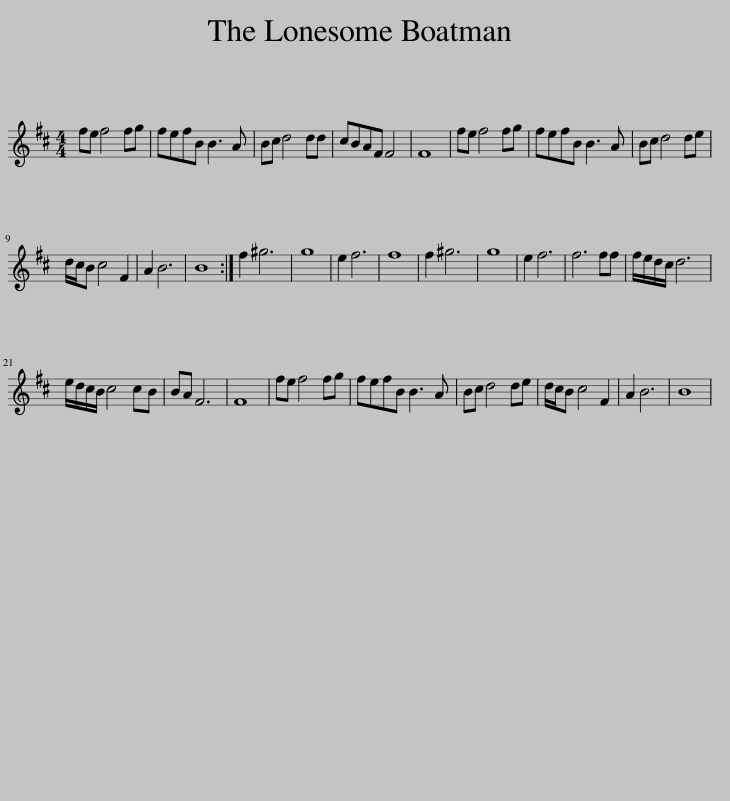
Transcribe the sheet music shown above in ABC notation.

X:1
L:1/8
M:4/4
I:linebreak $
K:D
V:1 treble
V:1
 fe f4 fg | fefB B3 A | Bc d4 dd | cBAF F4 | F8 | %5
 fe f4 fg | fefB B3 A | Bc d4 de |$ d/c/B c4 F2 | A2 B6 | %10
 B8 :| f2 ^g6 | g8 | e2 f6 | f8 | %15
 f2 ^g6 | g8 | e2 f6 | f6 ff | f/e/d/c/ d6 |$ %20
 e/d/c/B/ c4 cB | BA F6 | F8 | fe f4 fg | fefB B3 A | %25
 Bc d4 de | d/c/B c4 F2 | A2 B6 | B8 | %29
